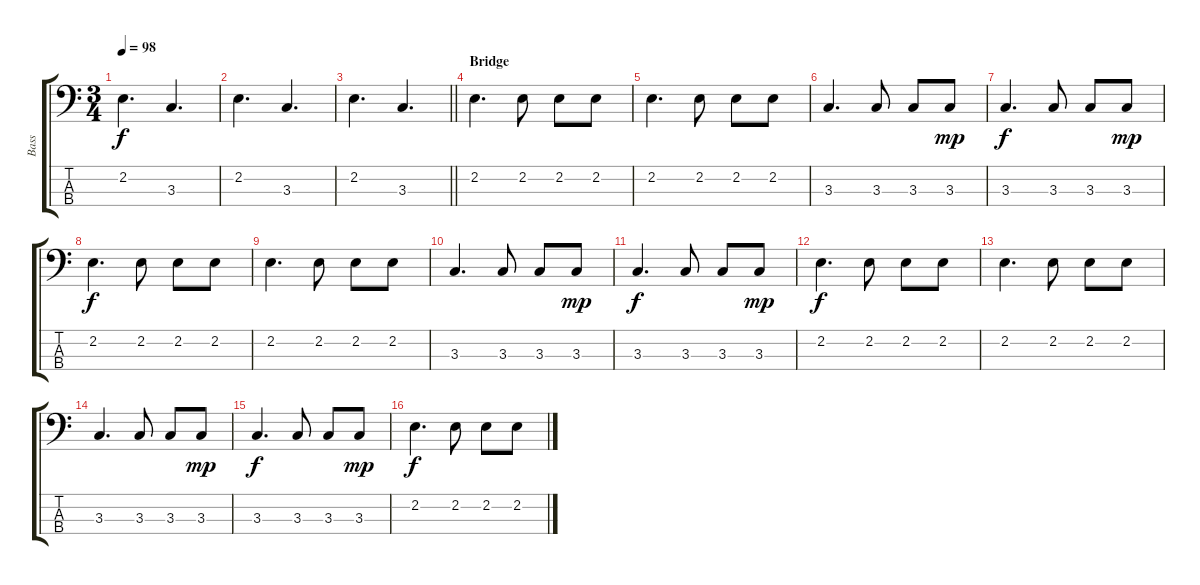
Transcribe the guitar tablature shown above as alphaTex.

\track ("Bass" "Bass") {instrument acousticbass}
\staff {score tabs}
\tuning (G2 D2 A1 E1) {hide}
\ts (3 4)
\tempo 98
\clef f4
\ks c
2.2.4{d dy f} 3.3.4{d} |
2.2.4{d} 3.3.4{d} |
\barLineRight lightlight
2.2.4{d} 3.3.4{d} |
\section ("" "Bridge")
2.2.4{d} 2.2.8 2.2.8 2.2.8 |
2.2.4{d} 2.2.8 2.2.8 2.2.8 |
3.3.4{d} 3.3.8 3.3.8 3.3.8{dy mp} |
3.3.4{d dy f} 3.3.8 3.3.8 3.3.8{dy mp} |
2.2.4{d dy f} 2.2.8 2.2.8 2.2.8 |
2.2.4{d} 2.2.8 2.2.8 2.2.8 |
3.3.4{d} 3.3.8 3.3.8 3.3.8{dy mp} |
3.3.4{d dy f} 3.3.8 3.3.8 3.3.8{dy mp} |
2.2.4{d dy f} 2.2.8 2.2.8 2.2.8 |
2.2.4{d} 2.2.8 2.2.8 2.2.8 |
3.3.4{d} 3.3.8 3.3.8 3.3.8{dy mp} |
3.3.4{d dy f} 3.3.8 3.3.8 3.3.8{dy mp} |
2.2.4{d dy f} 2.2.8 2.2.8 2.2.8
